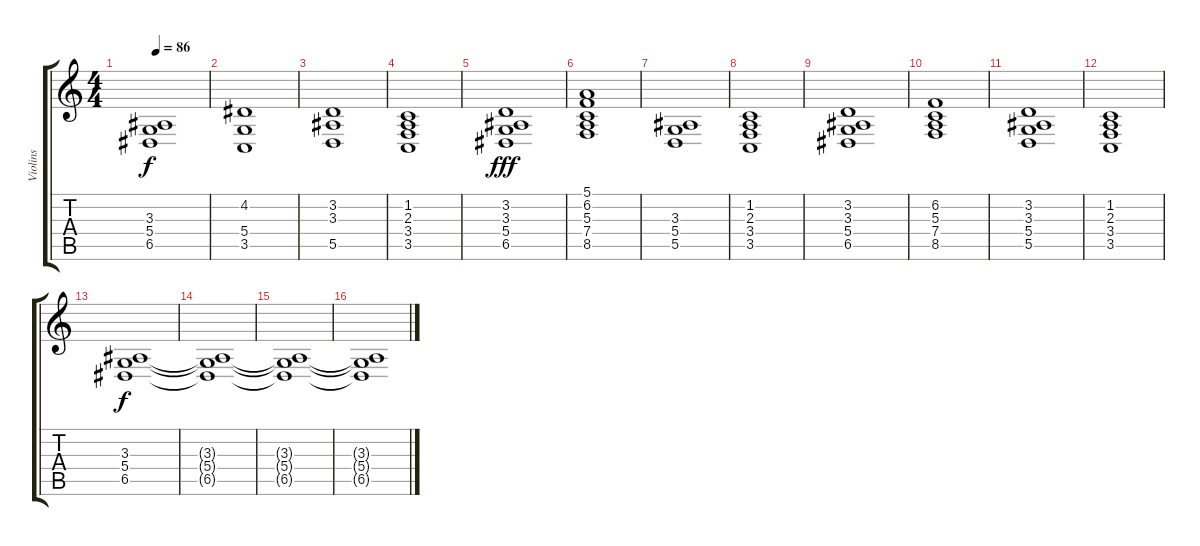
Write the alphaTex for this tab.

\track ("Violins" "Violins") {instrument synthstrings1}
\staff {score tabs}
\tuning (E4 B3 G3 D3 A2 E2) {hide}
\ts (4 4)
\tempo 86
\clef g2
\ks c
(3.3 5.4 6.5).1{dy f} |
(4.2 5.4 3.5).1 |
(3.2 3.3 5.5).1 |
(1.2 2.3 3.4 3.5).1 |
(3.2 3.3 5.4 6.5).1{dy fff volume 9} |
(5.1 6.2 5.3 7.4 8.5).1 |
(3.3 5.4 5.5).1 |
(1.2 2.3 3.4 3.5).1 |
(3.2 3.3 5.4 6.5).1{volume 9} |
(6.2 5.3 7.4 8.5).1 |
(3.2 3.3 5.4 5.5).1 |
(1.2 2.3 3.4 3.5).1 |
(3.3 5.4 6.5).1{dy f} |
(3.3{t} 5.4{t} 6.5{t}).1 |
(3.3{t} 5.4{t} 6.5{t}).1 |
(3.3{t} 5.4{t} 6.5{t}).1
